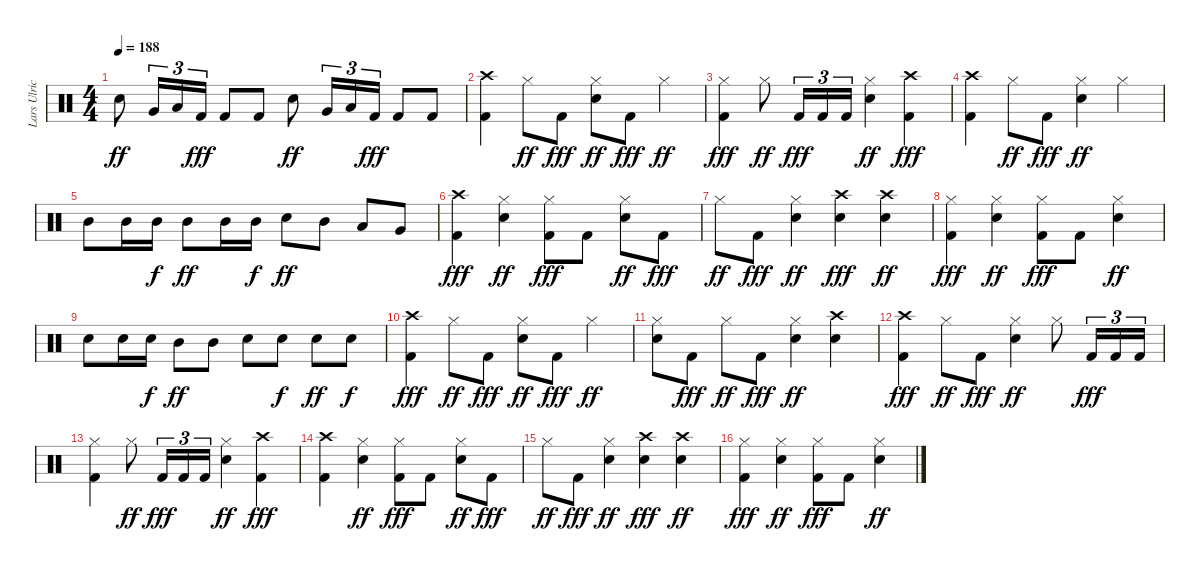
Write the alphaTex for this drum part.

\track ("Lars Ulrich" "Lars Ulric") {instrument percussion}
\staff {score}
\articulation defaults
\ts (4 4)
\tempo 188
\clef neutral
\ks c "Snare (hit) 2".8{dy ff} "Very Low Tom (hit)".16{tu (3 2)} "Low Tom (hit)".16{tu (3 2)} "Kick (hit) 2".16{tu (3 2) dy fff} "Kick (hit) 2".8 "Kick (hit) 2".8 "Snare (hit) 2".8{dy ff} "Very Low Tom (hit)".16{tu (3 2)} "Low Tom (hit)".16{tu (3 2)} "Kick (hit) 2".16{tu (3 2) dy fff} "Kick (hit) 2".8 "Kick (hit) 2".8
|
("Crash high (hit)" "Kick (hit) 2").4 "Hi-Hat (closed)".8{dy ff} "Kick (hit) 2".8{dy fff} ("Hi-Hat (closed)" "Snare (hit) 2").8{dy ff} "Kick (hit) 2".8{dy fff} "Hi-Hat (closed)".4{dy ff} |
("Hi-Hat (closed)" "Kick (hit) 2").4{dy fff} "Hi-Hat (closed)".8{dy ff} "Kick (hit) 2".16{tu (3 2) dy fff} "Kick (hit) 2".16{tu (3 2)} "Kick (hit) 2".16{tu (3 2)} ("Hi-Hat (closed)" "Snare (hit) 2").4{dy ff} ("Crash high (hit)" "Kick (hit) 2").4{dy fff} |
("Crash high (hit)" "Kick (hit) 2").4 "Hi-Hat (closed)".8{dy ff} "Kick (hit) 2".8{dy fff} ("Hi-Hat (closed)" "Snare (hit) 2").4{dy ff} "Hi-Hat (closed)".4 |
"Mid Tom (hit)".8 "Mid Tom (hit)".16 "Mid Tom (hit)".16{dy f} "Mid Tom (hit)".8{dy ff} "Mid Tom (hit)".16 "Mid Tom (hit)".16{dy f} "Snare (hit) 2".8{dy ff} "Mid Tom (hit)".8 "Low Tom (hit)".8 "Very Low Tom (hit)".8 |
("Crash high (hit)" "Kick (hit) 2").4{dy fff} ("Hi-Hat (closed)" "Snare (hit) 2").4{dy ff} ("Hi-Hat (closed)" "Kick (hit) 2").8{dy fff} "Kick (hit) 2".8 ("Hi-Hat (closed)" "Snare (hit) 2").8{dy ff} "Kick (hit) 2".8{dy fff} |
"Hi-Hat (closed)".8{dy ff} "Kick (hit) 2".8{dy fff} ("Hi-Hat (closed)" "Snare (hit) 2").4{dy ff} ("Crash high (hit)" "Snare (hit) 2").4{dy fff} ("Crash high (hit)" "Snare (hit) 2").4{dy ff} |
("Hi-Hat (closed)" "Kick (hit) 2").4{dy fff} ("Hi-Hat (closed)" "Snare (hit) 2").4{dy ff} ("Hi-Hat (closed)" "Kick (hit) 2").8{dy fff} "Kick (hit) 2".8 ("Hi-Hat (closed)" "Snare (hit) 2").4{dy ff} |
"Snare (hit) 2".8 "Snare (hit) 2".16 "Snare (hit) 2".16{dy f} "Mid Tom (hit)".8{dy ff} "Mid Tom (hit)".8 "Snare (hit) 2".8 "Snare (hit) 2".8{dy f} "Snare (hit) 2".8{dy ff} "Snare (hit) 2".8{dy f} |
("Crash high (hit)" "Kick (hit) 2").4{dy fff} "Hi-Hat (closed)".8{dy ff} "Kick (hit) 2".8{dy fff} ("Hi-Hat (closed)" "Snare (hit) 2").8{dy ff} "Kick (hit) 2".8{dy fff} "Hi-Hat (closed)".4{dy ff} |
("Hi-Hat (closed)" "Snare (hit) 2").8 "Kick (hit) 2".8{dy fff} "Hi-Hat (closed)".8{dy ff} "Kick (hit) 2".8{dy fff} ("Hi-Hat (closed)" "Snare (hit) 2").4{dy ff} ("Crash high (hit)" "Snare (hit) 2").4 |
("Crash high (hit)" "Kick (hit) 2").4{dy fff} "Hi-Hat (closed)".8{dy ff} "Kick (hit) 2".8{dy fff} ("Hi-Hat (closed)" "Snare (hit) 2").4{dy ff} "Hi-Hat (closed)".8 "Kick (hit) 2".16{tu (3 2) dy fff} "Kick (hit) 2".16{tu (3 2)} "Kick (hit) 2".16{tu (3 2)} |
("Hi-Hat (closed)" "Kick (hit) 2").4 "Hi-Hat (closed)".8{dy ff} "Kick (hit) 2".16{tu (3 2) dy fff} "Kick (hit) 2".16{tu (3 2)} "Kick (hit) 2".16{tu (3 2)} ("Hi-Hat (closed)" "Snare (hit) 2").4{dy ff} ("Crash high (hit)" "Kick (hit) 2").4{dy fff} |
("Crash high (hit)" "Kick (hit) 2").4 ("Hi-Hat (closed)" "Snare (hit) 2").4{dy ff} ("Hi-Hat (closed)" "Kick (hit) 2").8{dy fff} "Kick (hit) 2".8 ("Hi-Hat (closed)" "Snare (hit) 2").8{dy ff} "Kick (hit) 2".8{dy fff} |
"Hi-Hat (closed)".8{dy ff} "Kick (hit) 2".8{dy fff} ("Hi-Hat (closed)" "Snare (hit) 2").4{dy ff} ("Crash high (hit)" "Snare (hit) 2").4{dy fff} ("Crash high (hit)" "Snare (hit) 2").4{dy ff} |
("Hi-Hat (closed)" "Kick (hit) 2").4{dy fff} ("Hi-Hat (closed)" "Snare (hit) 2").4{dy ff} ("Hi-Hat (closed)" "Kick (hit) 2").8{dy fff} "Kick (hit) 2".8 ("Hi-Hat (closed)" "Snare (hit) 2").4{dy ff}
